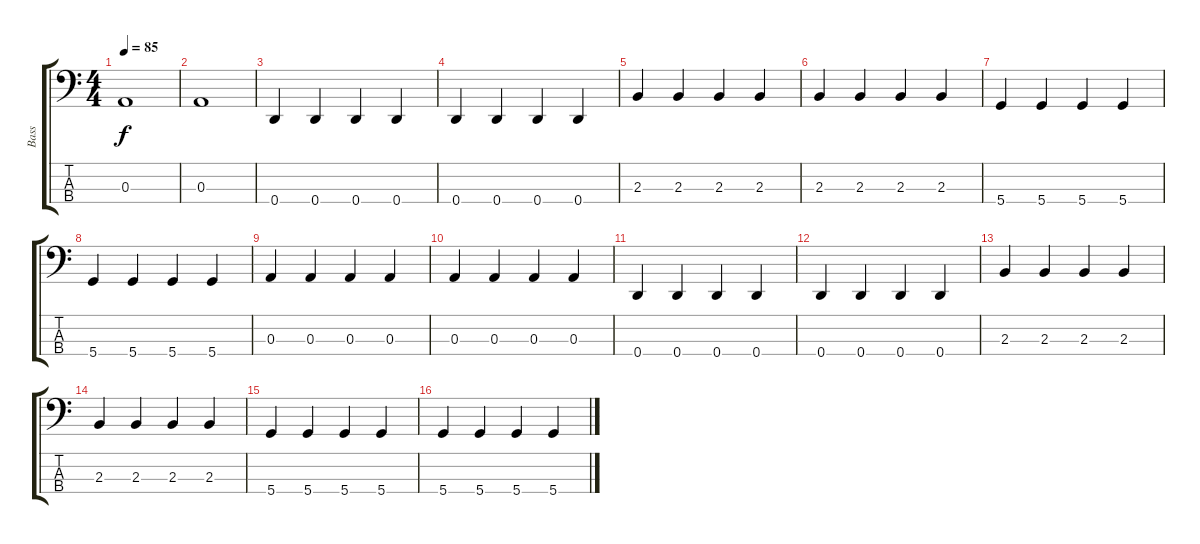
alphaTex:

\track ("Bass" "Bass") {instrument synthbass2}
\staff {score tabs}
\tuning (G2 D2 A1 D1) {hide}
\ts (4 4)
\tempo 85
\clef f4
\ks c
0.3.1{dy f} |
0.3.1 |
0.4.4 0.4.4 0.4.4 0.4.4 |
0.4.4 0.4.4 0.4.4 0.4.4 |
2.3.4 2.3.4 2.3.4 2.3.4 |
2.3.4 2.3.4 2.3.4 2.3.4 |
5.4.4 5.4.4 5.4.4 5.4.4 |
5.4.4 5.4.4 5.4.4 5.4.4 |
0.3.4 0.3.4 0.3.4 0.3.4 |
0.3.4 0.3.4 0.3.4 0.3.4 |
0.4.4 0.4.4 0.4.4 0.4.4 |
0.4.4 0.4.4 0.4.4 0.4.4 |
2.3.4 2.3.4 2.3.4 2.3.4 |
2.3.4 2.3.4 2.3.4 2.3.4 |
5.4.4 5.4.4 5.4.4 5.4.4 |
5.4.4 5.4.4 5.4.4 5.4.4
